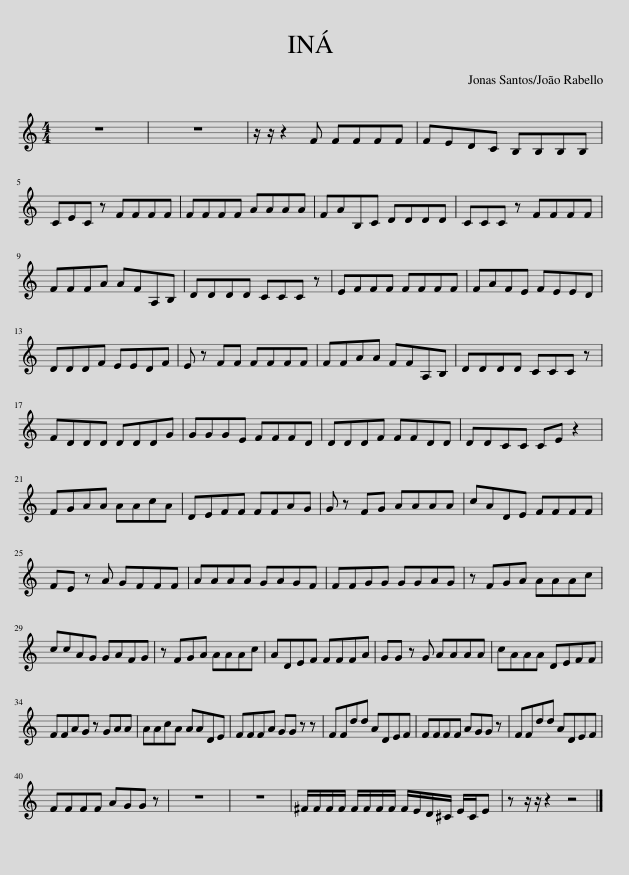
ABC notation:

X:1
L:1/8
M:4/4
I:linebreak $
K:C
V:1 treble
V:1
 z8 | z8 | z/ z/ z2 F FFFF | FEDC B,B,B,B, |$ CEC z FFFF | %5
 FFFF AAAA | FAB,C DDDD | CCC z FFFF |$ FFFA AFA,B, | DDDD CCC z | %10
 EFFF FFFF | FAFE FEED |$ DDDF EEDF | E z FF FFFF | FFAA FFA,B, | %15
 DDDD CCC z |$ FDDD DDDG | GGGE FFFD | DDDF FFDD | DDCC CE z2 |$ %20
 FGAA AAcA | DEFF FFAG | G z FG AAAA | cADE FFFF |$ FE z A GFFF | %25
 AAAA GAGF | FFGG GGAG | z FGA AAAc |$ ccAG GAFG | z FGA AAAc | %30
 ADEF FFFA | GG z G AAAA | cAAA DEFF |$ FFAG z GAA | AAcA AADE | %35
 FFFA GG z z | FFdd ADEF | FFFF AGG z | FFdd ADEF |$ FFFF AGG z | %40
 z8 | z8 | ^F/F/F/F/ F/F/F/F/ F/E/D/^C/ E/C/E | z z/ z/ z2 z4 |] %44
